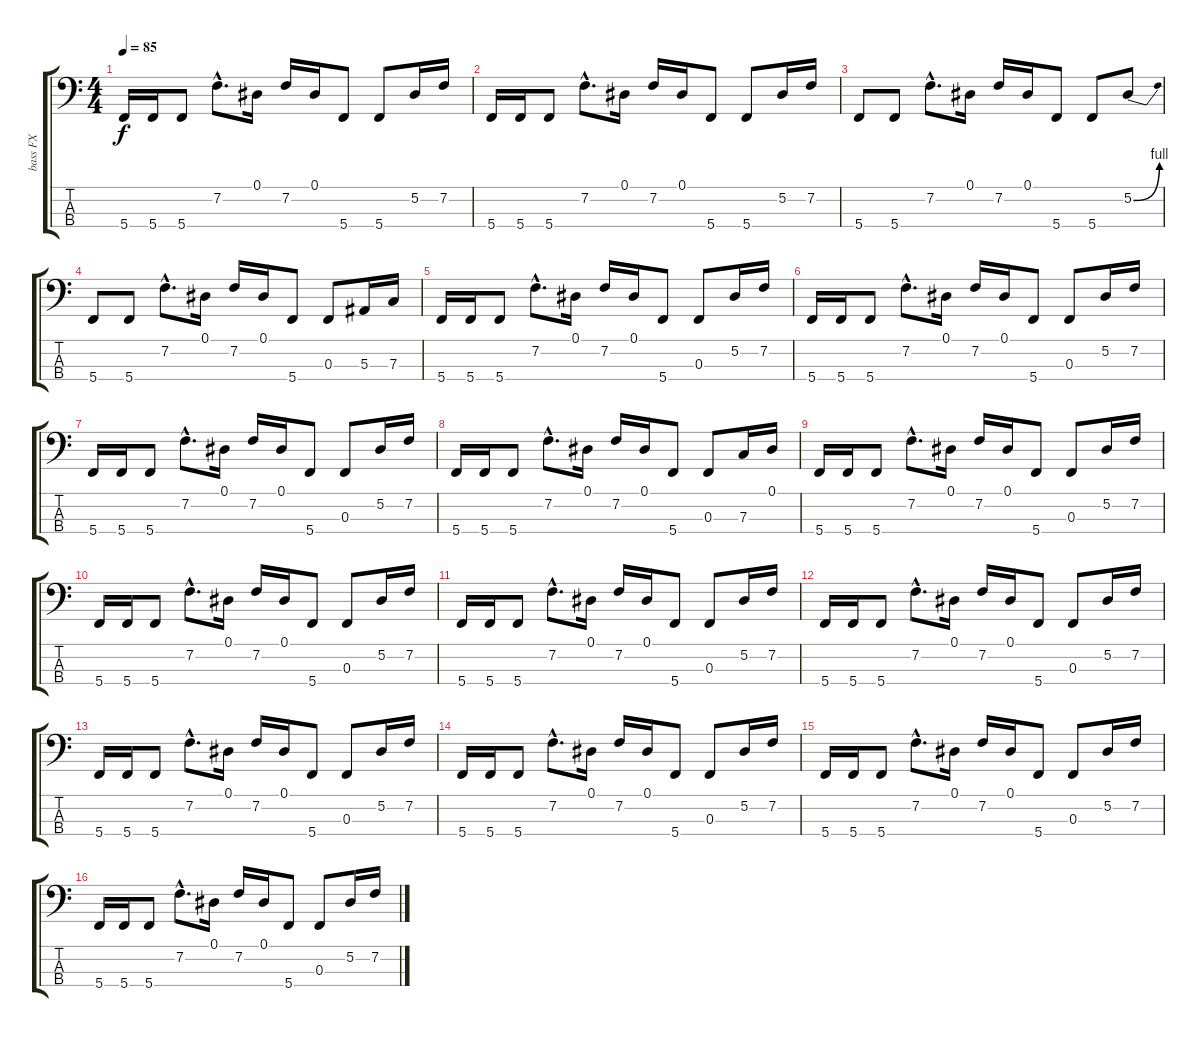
\track ("bass FX" "bass FX") {instrument distortionguitar}
\staff {score tabs}
\tuning (Eb2 Bb1 F1 C1) {hide}
\ts (4 4)
\tempo 85
\clef f4
\ks c
5.4.16{dy f instrument distortionguitar} 5.4.16 5.4.8 7.2{hac}.8{d} 0.1.16 7.2.16 0.1.16 5.4.8 5.4.8 5.2.16 7.2.16 |
5.4.16 5.4.16 5.4.8 7.2{hac}.8{d} 0.1.16 7.2.16 0.1.16 5.4.8 5.4.8 5.2.16 7.2.16 |
5.4.8 5.4.8 7.2{hac}.8{d} 0.1.16 7.2.16 0.1.16 5.4.8 5.4.8 5.2{be (bend 0 0 60 4)}.8 |
5.4.8 5.4.8 7.2{hac}.8{d} 0.1.16 7.2.16 0.1.16 5.4.8 0.3.8 5.3.16 7.3.16 |
\section ("" "")
5.4.16 5.4.16 5.4.8 7.2{hac}.8{d} 0.1.16 7.2.16 0.1.16 5.4.8 0.3.8 5.2.16 7.2.16 |
5.4.16 5.4.16 5.4.8 7.2{hac}.8{d} 0.1.16 7.2.16 0.1.16 5.4.8 0.3.8 5.2.16 7.2.16 |
5.4.16 5.4.16 5.4.8 7.2{hac}.8{d} 0.1.16 7.2.16 0.1.16 5.4.8 0.3.8 5.2.16 7.2.16 |
5.4.16 5.4.16 5.4.8 7.2{hac}.8{d} 0.1.16 7.2.16 0.1.16 5.4.8 0.3.8 7.3.16 0.1.16 |
\section ("" "")
5.4.16 5.4.16 5.4.8 7.2{hac}.8{d} 0.1.16 7.2.16 0.1.16 5.4.8 0.3.8 5.2.16 7.2.16 |
5.4.16 5.4.16 5.4.8 7.2{hac}.8{d} 0.1.16 7.2.16 0.1.16 5.4.8 0.3.8 5.2.16 7.2.16 |
5.4.16 5.4.16 5.4.8 7.2{hac}.8{d} 0.1.16 7.2.16 0.1.16 5.4.8 0.3.8 5.2.16 7.2.16 |
5.4.16 5.4.16 5.4.8 7.2{hac}.8{d} 0.1.16 7.2.16 0.1.16 5.4.8 0.3.8 5.2.16 7.2.16 |
5.4.16 5.4.16 5.4.8 7.2{hac}.8{d} 0.1.16 7.2.16 0.1.16 5.4.8 0.3.8 5.2.16 7.2.16 |
5.4.16 5.4.16 5.4.8 7.2{hac}.8{d} 0.1.16 7.2.16 0.1.16 5.4.8 0.3.8 5.2.16 7.2.16 |
5.4.16 5.4.16 5.4.8 7.2{hac}.8{d} 0.1.16 7.2.16 0.1.16 5.4.8 0.3.8 5.2.16 7.2.16 |
5.4.16 5.4.16 5.4.8 7.2{hac}.8{d} 0.1.16 7.2.16 0.1.16 5.4.8 0.3.8 5.2.16 7.2.16
